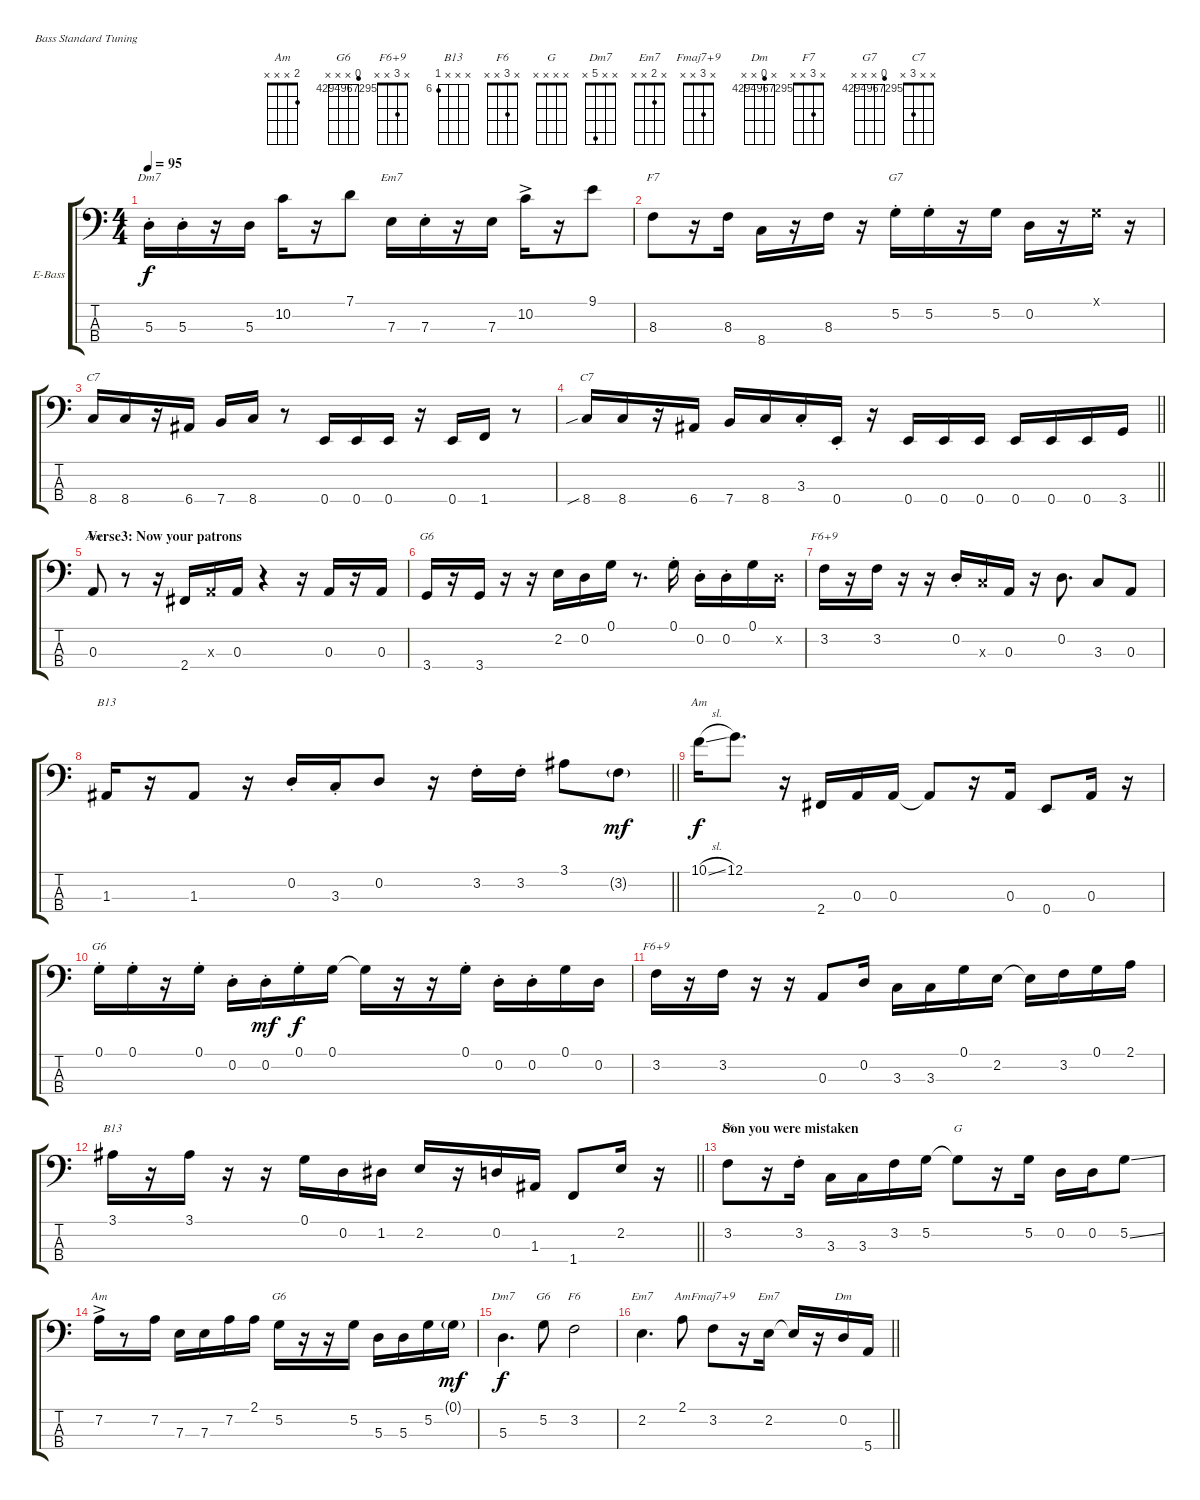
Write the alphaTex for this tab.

\bracketExtendMode groupsimilarinstruments
\firstSystemTrackNameOrientation horizontal
\otherSystemsTrackNameOrientation horizontal
\track ("Bass" "E-Bass") {instrument electricbassfinger}
\staff {score tabs}
\tuning (G2 D2 A1 E1)
\chord ("Am" x x 4294967294 x) {firstfret 4294967295 showfingering false}
\chord ("G6" x x x 3)
\chord ("F6+9" x 3 x x)
\chord ("B13" x x x 6) {firstfret 6}
\chord ("F6" x 3 x x)
\chord ("G" x x x x)
\chord ("Am" x 7 x x) {firstfret 7}
\chord ("G6" x 5 x x)
\chord ("Dm7" x 4294967294 x x) {firstfret 4294967295 showfingering false}
\chord ("G6" 4294967294 x x x) {firstfret 4294967295 showfingering false}
\chord ("Em7" x 2 x x)
\chord ("Am" 2 x x x)
\chord ("Fmaj7+9" x 3 x x)
\chord ("Dm" x 4294967294 x x) {firstfret 4294967295 showfingering false}
\chord ("Dm7" x x 5 x)
\chord ("F7" x 3 x x)
\chord ("G7" 4294967294 x x x) {firstfret 4294967295 showfingering false}
\chord ("C7" x x 3 x)
\ts (4 4)
\tempo 95
\clef f4
\ks c
5.3{st}.16{ch "Dm7" dy f} 5.3{st}.16 r.16 5.3.16 10.2.16 r.16 7.1.8 7.3.16{ch "Em7"} 7.3{st}.16 r.16 7.3.16 10.2{ac}.16 r.16 9.1.8 |
8.3.8{ch "F7"} r.16 8.3.16 8.4.16 r.16 8.3.16 r.16 5.2{st}.16{ch "G7"} 5.2{st}.16 r.16 5.2.16 0.2.16 r.16 0.1{x}.16 r.16 |
8.4.16{ch "C7"} 8.4.16 r.16 6.4.16 7.4.16 8.4.16 r.8 0.4.16 0.4.16 0.4.16 r.16 0.4.16 1.4.16 r.8 |
\barLineRight lightlight
8.4{sib}.16{ch "C7"} 8.4.16 r.16 6.4.16 7.4.16 8.4.16 3.3{st}.16 0.4{st}.16 r.16 0.4.16 0.4.16 0.4.16 0.4.16 0.4.16 0.4.16 3.4.16 |
\section ("" "Verse3: Now your patrons")
0.3.8{ch "Am"} r.8 r.16 2.4.16 0.3{x}.16 0.3.16 r.4 r.16 0.3.16 r.16 0.3.16 |
3.4.16{ch "G6"} r.16 3.4.16 r.16 r.16 2.2.16 0.2.16 0.1.16 r.8{d} 0.1{st}.16 0.2{st}.16 0.2{st}.16 0.1.16 0.2{x}.16 |
3.2.16{ch "F6+9"} r.16 3.2.16 r.16 r.16 0.2{st}.16 3.3{x}.16 0.3.16 r.16 0.2.8{d} 3.3.8 0.3.8 |
\barLineRight lightlight
1.3.16{ch "B13"} r.16 1.3.8 r.16 0.2{st}.16 3.3{st}.16 0.2.8 r.16 3.2{st}.16 3.2{st}.16 3.1.8 3.2{g}.8{dy mf} |
10.1{sl}.16{ch "Am" dy f} 12.1.8{d} r.16 2.4.16 0.3.16 0.3.16 0.3{t}.8 r.16 0.3.16 0.4.8 0.3.16 r.16 |
0.1{st}.16{ch "G6"} 0.1{st}.16 r.16 0.1{st}.16 0.2{st}.16 0.2{st}.16{dy mf} 0.1{st}.16{dy f} 0.1.16 0.1{t}.16 r.16 r.16 0.1{st}.16 0.2{st}.16 0.2{st}.16 0.1.16 0.2.16 |
3.2.16{ch "F6+9"} r.16 3.2.16 r.16 r.16 0.3.8 0.2.16 3.3.16 3.3.16 0.1.16 2.2.16 2.2{t}.16 3.2.16 0.1.16 2.1.16 |
\barLineRight lightlight
3.1.16{ch "B13"} r.16 3.1.16 r.16 r.16 0.1.16 0.2.16 1.2.16 2.2.16 r.16 0.2.16 1.3.16 1.4.8 2.2.16 r.16 |
\section ("" "Son you were mistaken")
3.2.8{ch "F6"} r.16 3.2{st}.16 3.3.16 3.3.16 3.2.16 5.2.16 5.2{t}.8{ch "G"} r.16 5.2.16 0.2.16 0.2.16 5.2{ss}.8 |
7.2{ac}.16{ch "Am"} r.8 7.2.16 7.3.16 7.3.16 7.2.16 2.1.16 5.2.16{ch "G6"} r.16 r.16 5.2.16 5.3.16 5.3.16 5.2.16 0.1{g}.16{dy mf} |
5.3.4{d ch "Dm7" dy f} 5.2.8{ch "G6"} 3.2.2{ch "F6"} |
\barLineRight lightlight
2.2.4{d ch "Em7"} 2.1.8{ch "Am"} 3.2.8{ch "Fmaj7+9"} r.16 2.2.16{ch "Em7"} 2.2{t}.16 r.16 0.2.16{ch "Dm"} 5.4.16
